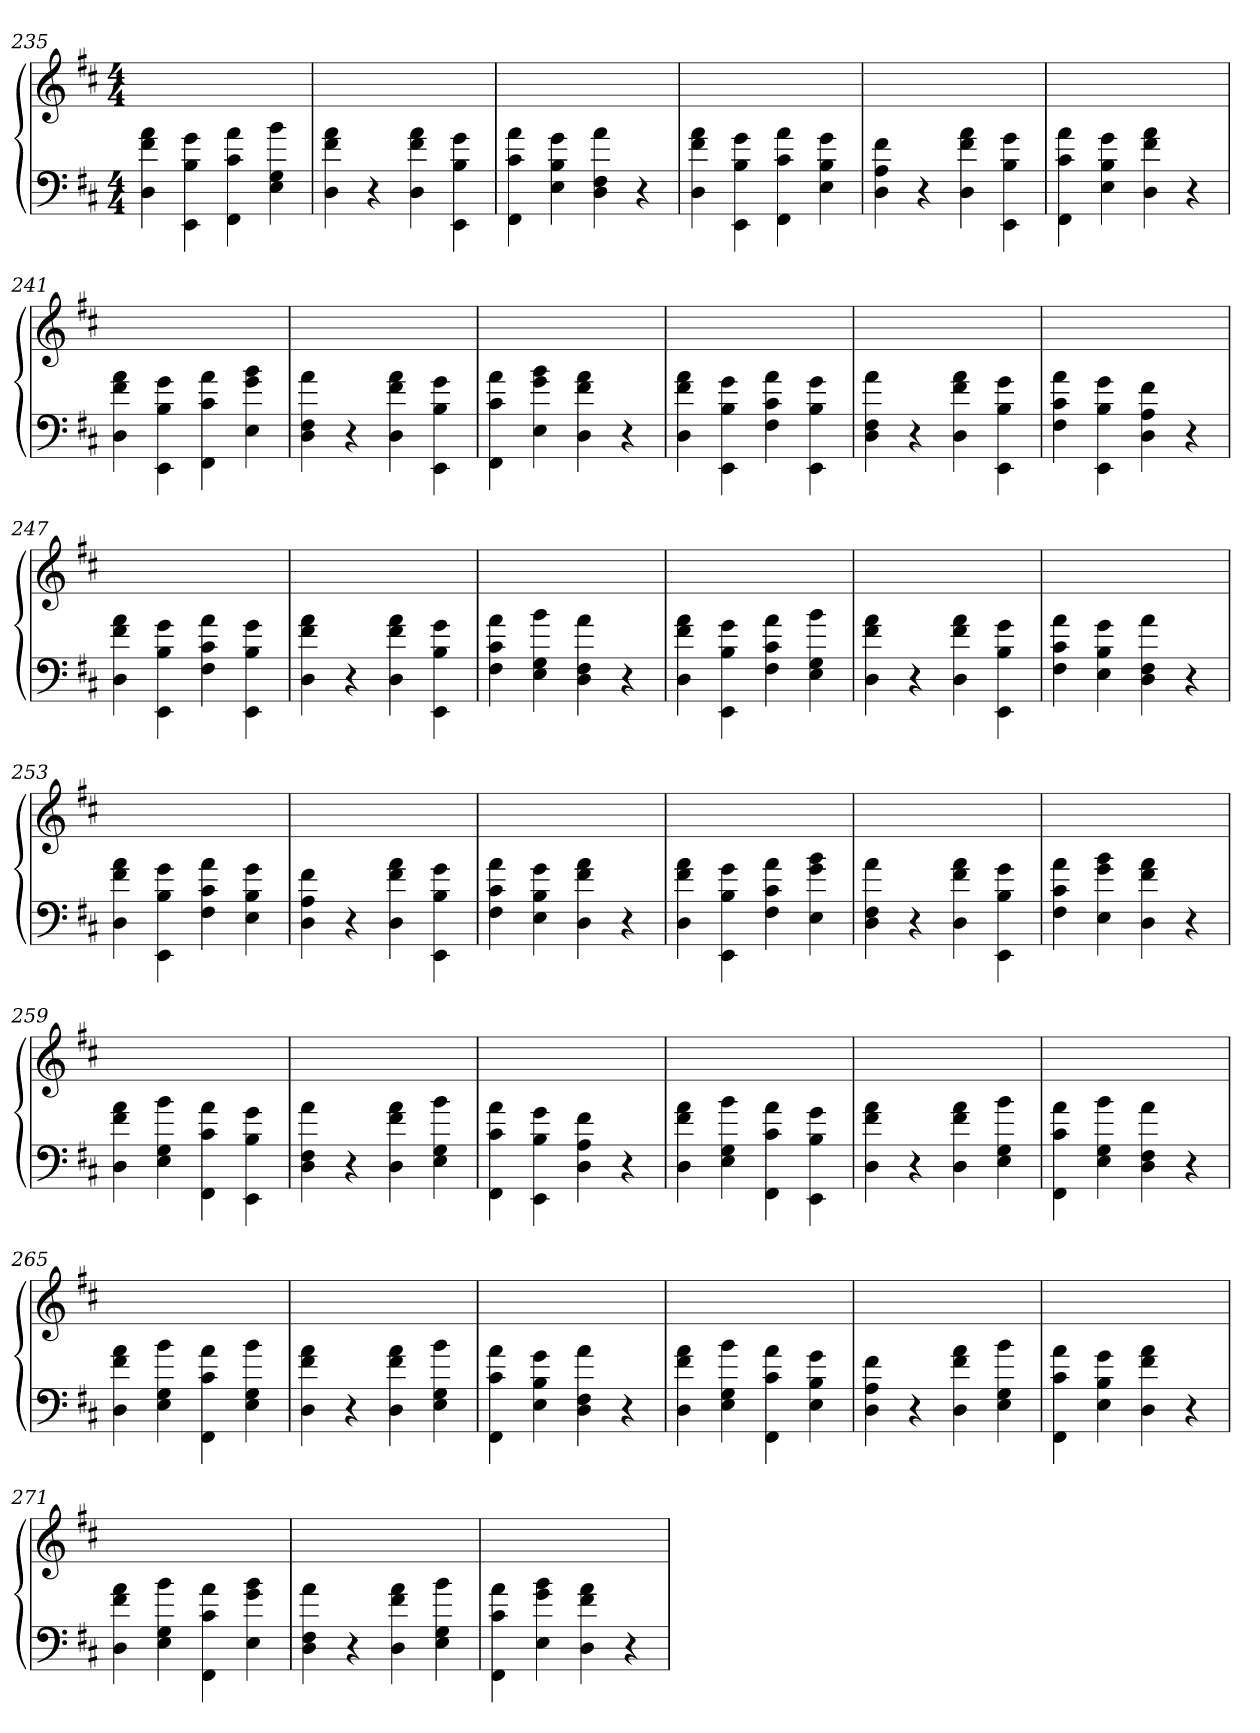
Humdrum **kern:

**kern	**kern
*part2	*part1
*staff2	*staff1
*clefF4	*clefG2
*k[f#c#]	*k[f#c#]
*D:	*D:
*M4/4	*M4/4
=235	=235
4D 4f# 4a	1ryy
4EE 4B 4g	.
4FF# 4c# 4a	.
4E 4G 4b	.
=236	=236
4D 4f# 4a	1ryy
4r	.
4D 4f# 4a	.
4EE 4B 4g	.
=237	=237
4FF# 4c# 4a	1ryy
4E 4B 4g	.
4D 4F# 4a	.
4r	.
=238	=238
4D 4f# 4a	1ryy
4EE 4B 4g	.
4FF# 4c# 4a	.
4E 4B 4g	.
=239	=239
4D 4A 4f#	1ryy
4r	.
4D 4f# 4a	.
4EE 4B 4g	.
=240	=240
4FF# 4c# 4a	1ryy
4E 4B 4g	.
4D 4f# 4a	.
4r	.
=241	=241
4D 4f# 4a	1ryy
4EE 4B 4g	.
4FF# 4c# 4a	.
4E 4g 4b	.
=242	=242
4D 4F# 4a	1ryy
4r	.
4D 4f# 4a	.
4EE 4B 4g	.
=243	=243
4FF# 4c# 4a	1ryy
4E 4g 4b	.
4D 4f# 4a	.
4r	.
=244	=244
4D 4f# 4a	1ryy
4EE 4B 4g	.
4F# 4c# 4a	.
4EE 4B 4g	.
=245	=245
4D 4F# 4a	1ryy
4r	.
4D 4f# 4a	.
4EE 4B 4g	.
=246	=246
4F# 4c# 4a	1ryy
4EE 4B 4g	.
4D 4A 4f#	.
4r	.
=247	=247
4D 4f# 4a	1ryy
4EE 4B 4g	.
4F# 4c# 4a	.
4EE 4B 4g	.
=248	=248
4D 4f# 4a	1ryy
4r	.
4D 4f# 4a	.
4EE 4B 4g	.
=249	=249
4F# 4c# 4a	1ryy
4E 4G 4b	.
4D 4F# 4a	.
4r	.
=250	=250
4D 4f# 4a	1ryy
4EE 4B 4g	.
4F# 4c# 4a	.
4E 4G 4b	.
=251	=251
4D 4f# 4a	1ryy
4r	.
4D 4f# 4a	.
4EE 4B 4g	.
=252	=252
4F# 4c# 4a	1ryy
4E 4B 4g	.
4D 4F# 4a	.
4r	.
=253	=253
4D 4f# 4a	1ryy
4EE 4B 4g	.
4F# 4c# 4a	.
4E 4B 4g	.
=254	=254
4D 4A 4f#	1ryy
4r	.
4D 4f# 4a	.
4EE 4B 4g	.
=255	=255
4F# 4c# 4a	1ryy
4E 4B 4g	.
4D 4f# 4a	.
4r	.
=256	=256
4D 4f# 4a	1ryy
4EE 4B 4g	.
4F# 4c# 4a	.
4E 4g 4b	.
=257	=257
4D 4F# 4a	1ryy
4r	.
4D 4f# 4a	.
4EE 4B 4g	.
=258	=258
4F# 4c# 4a	1ryy
4E 4g 4b	.
4D 4f# 4a	.
4r	.
=259	=259
4D 4f# 4a	1ryy
4E 4G 4b	.
4FF# 4c# 4a	.
4EE 4B 4g	.
=260	=260
4D 4F# 4a	1ryy
4r	.
4D 4f# 4a	.
4E 4G 4b	.
=261	=261
4FF# 4c# 4a	1ryy
4EE 4B 4g	.
4D 4A 4f#	.
4r	.
=262	=262
4D 4f# 4a	1ryy
4E 4G 4b	.
4FF# 4c# 4a	.
4EE 4B 4g	.
=263	=263
4D 4f# 4a	1ryy
4r	.
4D 4f# 4a	.
4E 4G 4b	.
=264	=264
4FF# 4c# 4a	1ryy
4E 4G 4b	.
4D 4F# 4a	.
4r	.
=265	=265
4D 4f# 4a	1ryy
4E 4G 4b	.
4FF# 4c# 4a	.
4E 4G 4b	.
=266	=266
4D 4f# 4a	1ryy
4r	.
4D 4f# 4a	.
4E 4G 4b	.
=267	=267
4FF# 4c# 4a	1ryy
4E 4B 4g	.
4D 4F# 4a	.
4r	.
=268	=268
4D 4f# 4a	1ryy
4E 4G 4b	.
4FF# 4c# 4a	.
4E 4B 4g	.
=269	=269
4D 4A 4f#	1ryy
4r	.
4D 4f# 4a	.
4E 4G 4b	.
=270	=270
4FF# 4c# 4a	1ryy
4E 4B 4g	.
4D 4f# 4a	.
4r	.
=271	=271
4D 4f# 4a	1ryy
4E 4G 4b	.
4FF# 4c# 4a	.
4E 4g 4b	.
=272	=272
4D 4F# 4a	1ryy
4r	.
4D 4f# 4a	.
4E 4G 4b	.
=273	=273
4FF# 4c# 4a	1ryy
4E 4g 4b	.
4D 4f# 4a	.
4r	.
=	=
*-	*-
